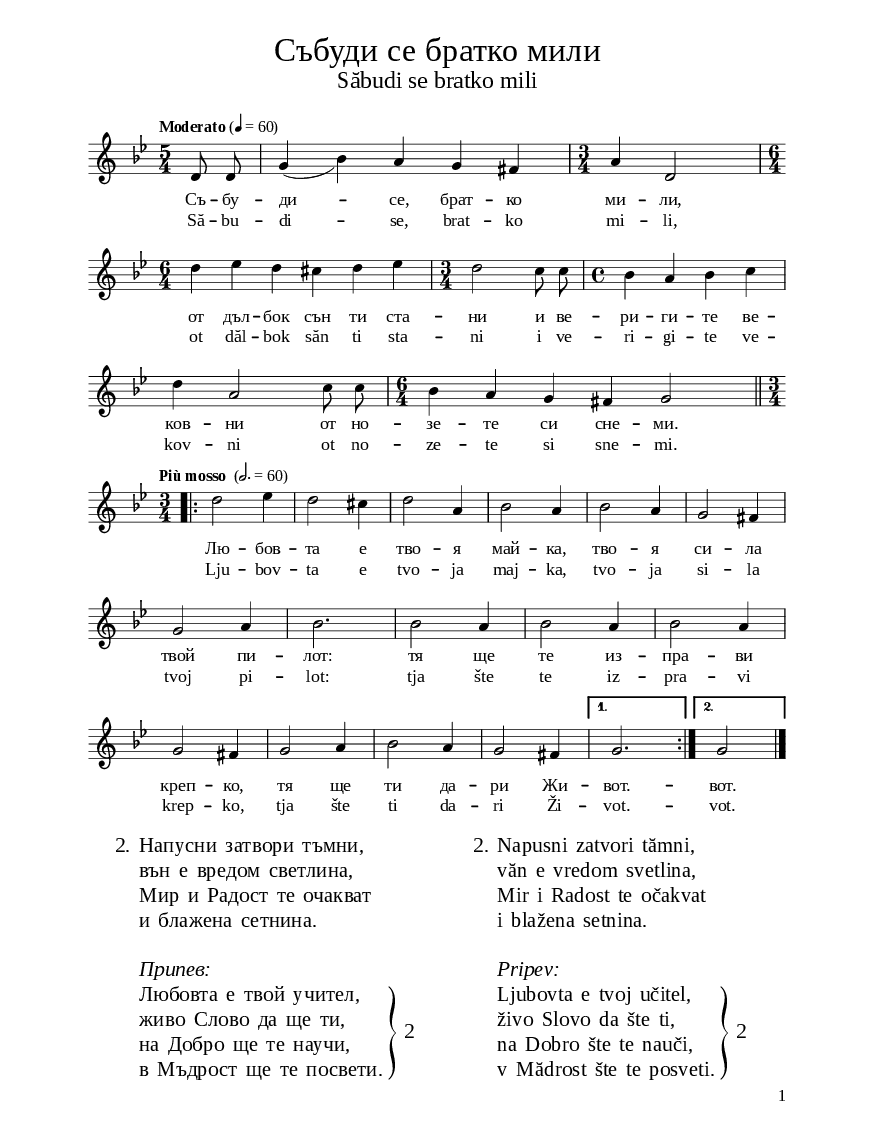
\version "2.24.2"

% include paper part and global functions
\include "include/globals.ily"

"rightBraces025" = \markup {
  \column {
    % repeat braces
    \translate #'(0 . -17.5 )
    \right-brace #45

  }
  \column {
    % repeat numbers


    \translate #'(0 . -17.9 )
    2

  }
}


\bookpart {
  \label #'ref025
  \tocItem \markup "Събуди се братко мили – Săbudi se bratko mili"
  \include "include/bookpart-paper.ily"
  \score {
    \include "include/score-layout.ily"

    \new Voice \absolute {
      \clef treble
      \key g \minor
      \time 5/4
      \tempoFunc "Moderato" 4 "60"
      \autoBeamOff

      \partial 4
      d'8 d'8 | \slurDown g'4(bes'4) \slurNeutral a'4 g'4 fis'4 | \time 3/4 a'4 d'2 | \time 6/4 \break
      d''4 es''4 d''4 cis''4 d''4 es''4 | \time 3/4 d''2 c''8 c''8 | \time 4/4 bes'4 a'4 bes'4 c''4 \break
      d''4 a'2 c''8 c''8 | \time 6/4 bes'4 a'4 g'4 fis'4 g'2 | \time 3/4 \break
      \repeat volta 2 {
 \bar ".|:-||"

        \tempoFunc "Più mosso " 2. "60"
        d''2 es''4 | d''2 cis''4| d''2  a'4 | bes'2 a'4 | bes'2 a'4 | g'2 fis'4 | \break
        g'2 a'4 | bes'2. | bes'2 a'4 | bes'2 a'4 | bes'2 a'4| \break
        g'2 fis'4 | g'2 a'4 | bes'2 a'4 | g'2 fis'4 |  }
        \alternative {
        {
        g'2.| }   {
        g'2 \bar "|." } }
     
    }

    \addlyrics {
      Съ -- бу -- ди -- се, брат -- ко ми -- ли,
      от дъл -- бок сън ти ста -- ни и ве -- ри -- ги -- те ве --
      ков -- ни от но -- зе -- те си сне -- ми.
      Лю -- бов -- та е тво -- я май -- ка, тво -- я си -- ла
      твой пи -- лот: тя ще те из -- пра -- ви
      креп -- ко, тя ще ти да -- ри Жи -- вот. -- вот.
    }
   \addlyrics {
      Să -- bu -- di -- se, brat -- ko mi -- li,
      ot dăl -- bok săn ti sta -- ni i ve -- ri -- gi -- te ve --
      kov -- ni ot no -- ze -- te si sne -- mi.
      Lju -- bov -- ta e tvo -- ja maj -- ka, tvo -- ja si -- la
      tvoj pi -- lot: tja šte te iz -- pra -- vi
      krep -- ko, tja šte ti da -- ri Ži -- vot. -- vot.
    }

    \header {
      title = \titleFunc "Събуди се братко мили" "Săbudi se bratko mili"
    }

    \midi{}

  } % score




  \markup \fontsize #bgCoupletFontSize {
    \hspace #2.5
    \override #`(baseline-skip . ,bgCoupletBaselineSkip) % affects space between column lines
    \column {

      \line { 2.  Напусни затвори тъмни, }
      \line {   "   " вън е вредом светлина, }
      \line {   "   " Мир и Радост те очакват }
      \line {   "   " и блажена сетнина. }
      \line { " " }
      \line { "   " \italic {Припев: } }
      \line { "   "Любовта е твой учител, }
      \line {   "   " живо Слово да ще ти, }
      \line {   "   " на Добро ще те научи, }
      \line {   "   " в Мъдрост ще те посвети. }

    }
    \"rightBraces025"

    \hspace #5
    \override #`(baseline-skip . ,bgCoupletBaselineSkip) % affects space between column lines
    \column {

      \line { 2.  Napusni zatvori tămni, }
      \line {   "   " văn e vredom svetlina, }
      \line {   "   " Mir i Radost te očakvat }
      \line {   "   " i blažena setnina. }
      \line { " " }
      \line { "   " \italic {Pripev: } }
      \line { "   "Ljubovta e tvoj učitel, }
      \line {   "   " živo Slovo da šte ti, }
      \line {   "   " na Dobro šte te nauči, }
      \line {   "   " v Mădrost šte te posveti. }

    } %column
    \"rightBraces025"
  } % markup

  \pageBreak

  \markup \fontsize #bgCoupletFontSize {
    \hspace #2.5
    \override #`(baseline-skip . ,bgCoupletBaselineSkip) % affects space between column lines
    \column {


      \line { 3. И на брата си продумай }
      \line {   "   " сладка дума с подтик нов; }
      \line {   "   " ти сърцето му да стоплиш }
      \line {   "   " с твойта искрена любов. }
      \line { " " }
      \line { "   " \italic {Припев: } }
      \line { "   "Любовта е твой спасител, }
      \line {   "   " нея в помощ призови: }
      \line {   "   " тя душата ти от гнета }
      \line {   "   " скоро ще освободи. }
    } \"rightBraces025"


    \hspace #5
    \override #`(baseline-skip . ,bgCoupletBaselineSkip) % affects space between column lines
    \column {
      \line { 3. I na brata si produmaj }
      \line {   "   " sladka duma s podtik nov; }
      \line {   "   " ti sărceto mu da stopliš }
      \line {   "   " s tvojta iskrena ljubov. }
      \line { " " }
      \line { "   " \italic {Pripev: } }
      \line { "   "Ljubovta e tvoj spasitel, }
      \line {   "   " neja v pomošt prizovi: }
      \line {   "   " tja dušata ti ot gneta }
      \line {   "   " skoro šte osvobodi. }
    } %column
    \"rightBraces025"
  } % markup

  \markup \empty-two

  % include foreign translation(s) of the song
  \version "2.22.1"

\markup \fill-line { \fontsize #deTitleFontSize "Wache auf, lieber Bruder" }
\markup \null
\markup \null
\markup \fontsize #deCoupletFontSize {
  \hspace #10
  \override #`(baseline-skip . ,deCoupletBaselineSkip)

  \column {
     \line { " " }

      \line { 1. Wache auf, lieber Bruder, }
      \line {   "   " erhebe dich vom tiefen Schlaf}
      \line {   "   " und nimm die jahrhundertealten Ketten}
      \line {   "   " von deinen Füßen ab.}

      \line { " " }
      \line { "   " \italic { Refrain :}  }
      \line { "   "Die Liebe ist deine Mutter,}
      \line {   "   "deine Kraft, dein Pilot – }
      \line {   "   " sie wird dich stark aufrichten, }
      \line {   "   " dir das Leben schenken. }

       \line { " " }
      \line {    2. Verlasse dein düsteres Gefängnis, }
      \line {   "   "draußen ist überall Licht; }
      \line {   "   " Frieden und Freude erwarten dich, }
      \line {   "   " und selige Nachwirkungen. }


      \line { " " }
       \line { "   " \italic { Refrain :}  }
      \line { "   "Die Liebe ist dein Meister, }
      \line {   "   " auf dass sie dir das lebendige Wort geben wird - }
      \line {   "   " sie wird dich das Gute lehren }
      \line {   "   " und dich in die Weisheit einweihen. }


      \line { " " }
      \line { 3. Und sage deinem Bruder, }
      \line {   "   " ein süßes Wort mit einem neuen Impuls - }
      \line {   "   " damit du sein Herz erwärmst }
      \line {   "   " mit deiner aufrichtigen Liebe.}

       \line { " " }
    \line { "   " \italic { Refrain }: }
      \line {"   "Die Liebe ist dein Retter: }
      \line {   "   " Ruf sie zur Hilfe – }
      \line {   "   " sie wird deine Seele vom Joch}
      \line {   "   " bald befreien.}

    }

    }


} % bookpart
